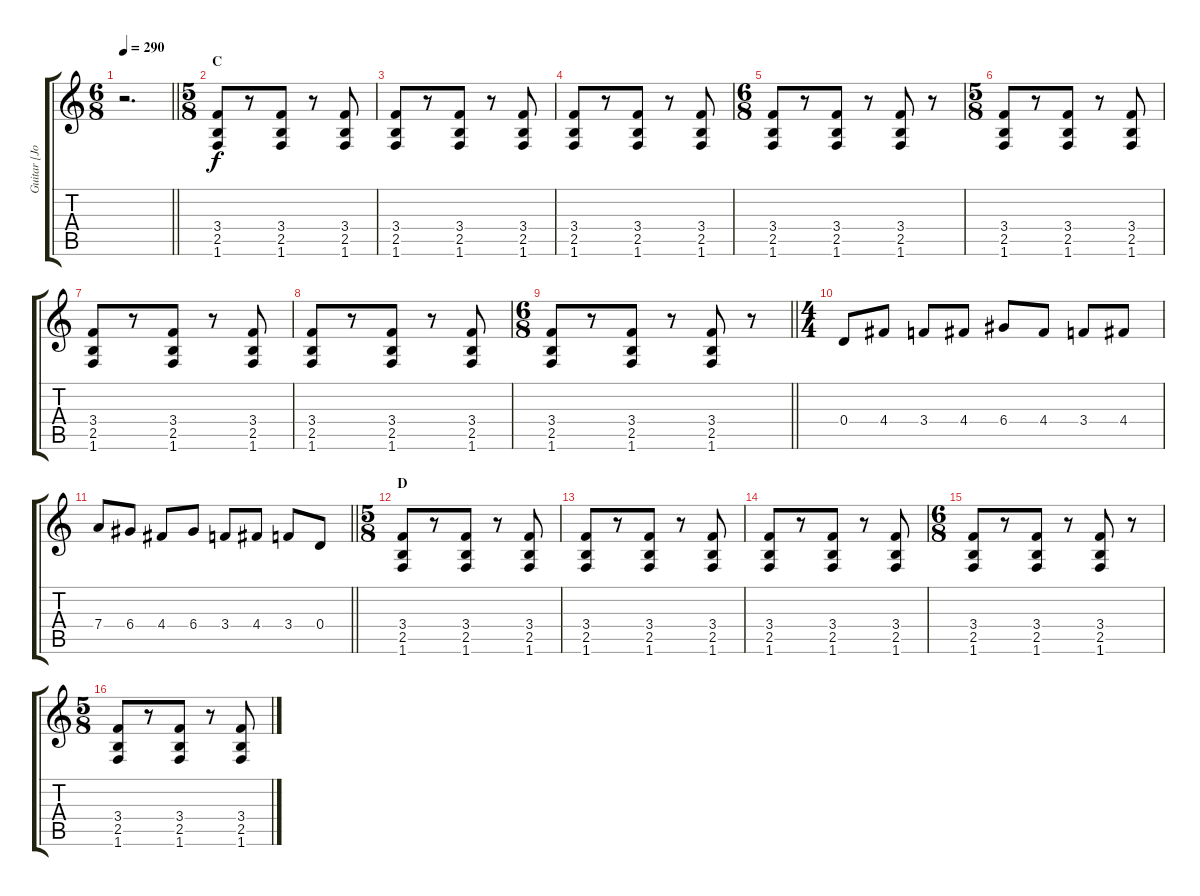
\track ("Guitar [John]" "Guitar [Jo") {instrument distortionguitar}
\staff {score tabs}
\tuning (E4 B3 G3 D3 A2 E2) {hide}
\ts (6 8)
\tempo 290
\clef g2
\barLineRight lightlight
\ks c
r.2{d dy f} |
\ts (5 8)
\section ("" "C")
(3.4 2.5 1.6).8 r.8 (3.4 2.5 1.6).8 r.8 (3.4 2.5 1.6).8 |
(3.4 2.5 1.6).8 r.8 (3.4 2.5 1.6).8 r.8 (3.4 2.5 1.6).8 |
(3.4 2.5 1.6).8 r.8 (3.4 2.5 1.6).8 r.8 (3.4 2.5 1.6).8 |
\ts (6 8)
(3.4 2.5 1.6).8 r.8 (3.4 2.5 1.6).8 r.8 (3.4 2.5 1.6).8 r.8 |
\ts (5 8)
(3.4 2.5 1.6).8 r.8 (3.4 2.5 1.6).8 r.8 (3.4 2.5 1.6).8 |
(3.4 2.5 1.6).8 r.8 (3.4 2.5 1.6).8 r.8 (3.4 2.5 1.6).8 |
(3.4 2.5 1.6).8 r.8 (3.4 2.5 1.6).8 r.8 (3.4 2.5 1.6).8 |
\ts (6 8)
\barLineRight lightlight
(3.4 2.5 1.6).8 r.8 (3.4 2.5 1.6).8 r.8 (3.4 2.5 1.6).8 r.8 |
\ts (4 4)
\section ("" "")
0.4.8 4.4.8 3.4.8 4.4.8 6.4.8 4.4.8 3.4.8 4.4.8 |
\barLineRight lightlight
7.4.8 6.4.8 4.4.8 6.4.8 3.4.8 4.4.8 3.4.8 0.4.8 |
\ts (5 8)
\section ("" "D")
(3.4 2.5 1.6).8 r.8 (3.4 2.5 1.6).8 r.8 (3.4 2.5 1.6).8 |
(3.4 2.5 1.6).8 r.8 (3.4 2.5 1.6).8 r.8 (3.4 2.5 1.6).8 |
(3.4 2.5 1.6).8 r.8 (3.4 2.5 1.6).8 r.8 (3.4 2.5 1.6).8 |
\ts (6 8)
(3.4 2.5 1.6).8 r.8 (3.4 2.5 1.6).8 r.8 (3.4 2.5 1.6).8 r.8 |
\ts (5 8)
(3.4 2.5 1.6).8 r.8 (3.4 2.5 1.6).8 r.8 (3.4 2.5 1.6).8
